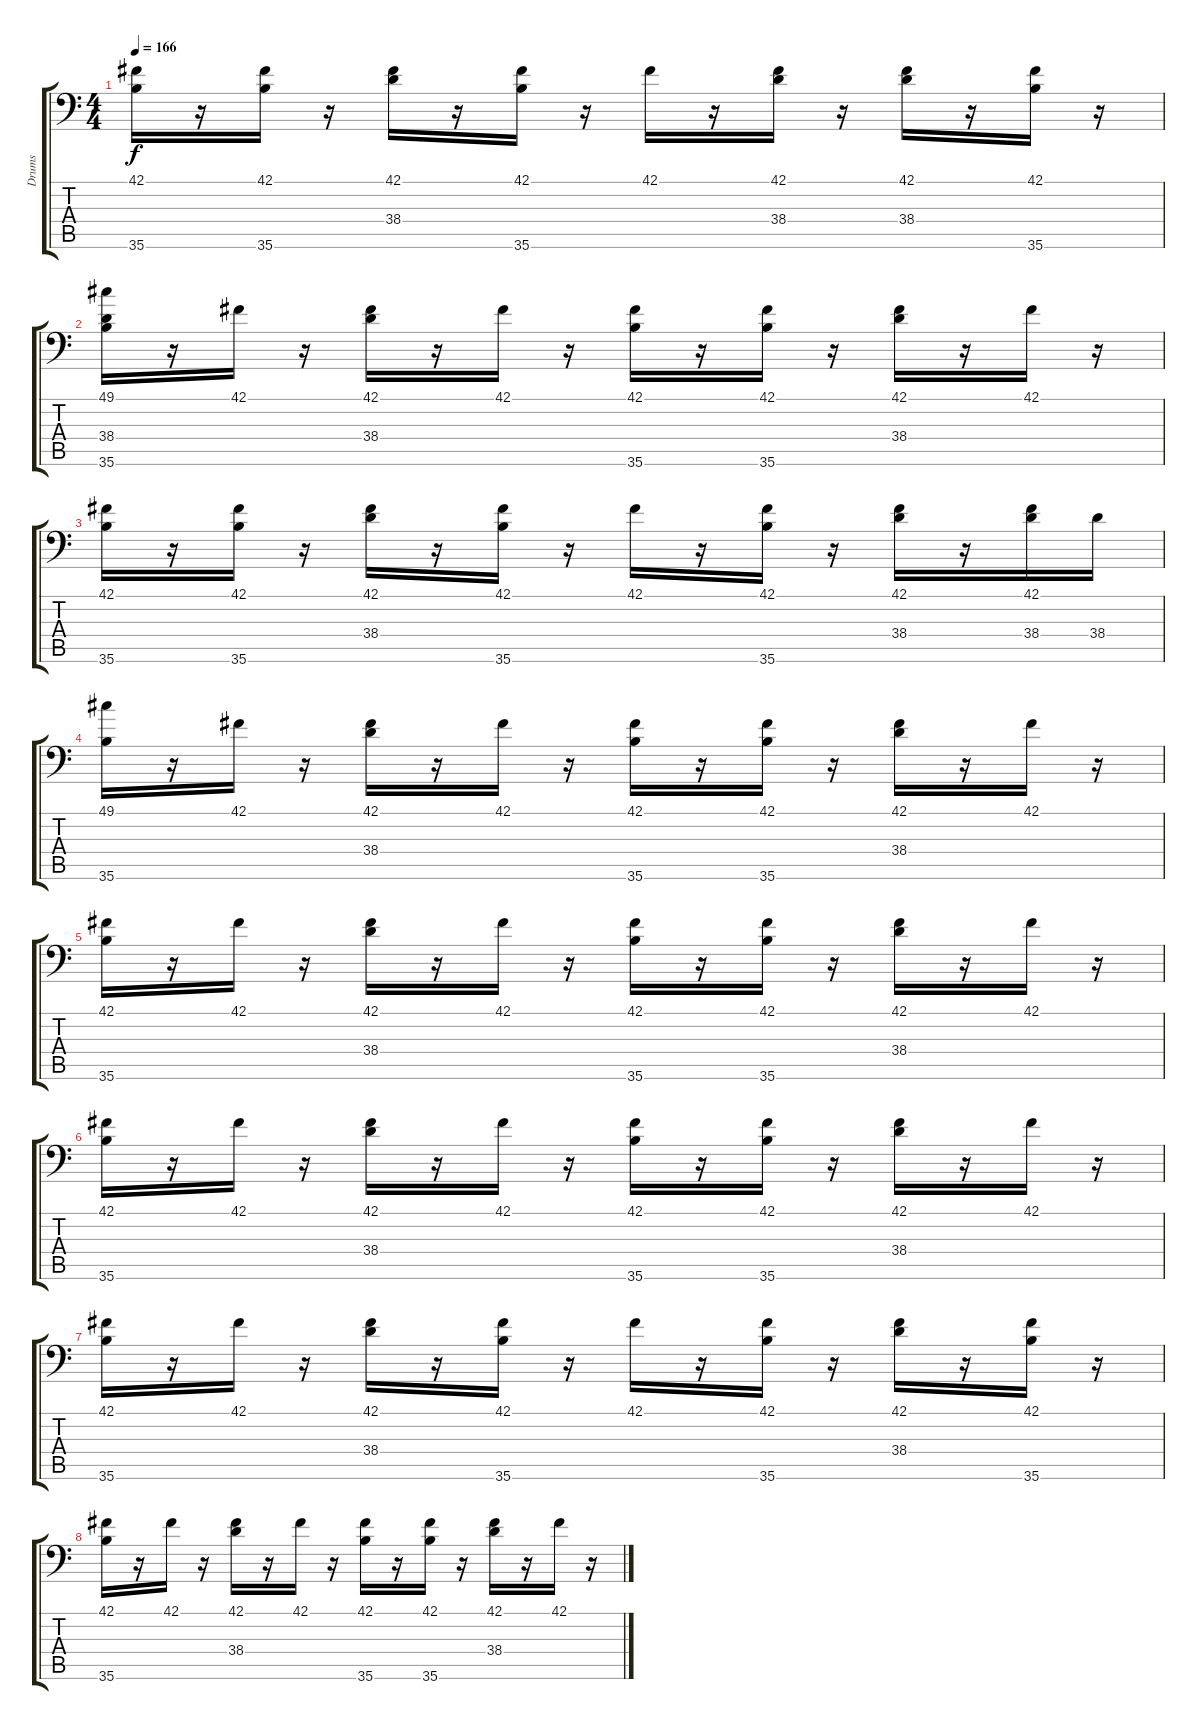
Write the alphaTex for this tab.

\track ("Drums" "Drums") {instrument acousticgrandpiano}
\staff {score tabs}
\tuning (C-1 C-1 C-1 C-1 C-1 C-1) {hide}
\ts (4 4)
\tempo 166
\clef f4
\ks c
(42.1 35.6).16{dy f} r.16 (42.1 35.6).16 r.16 (42.1 38.4).16 r.16 (42.1 35.6).16 r.16 42.1.16 r.16 (42.1 38.4).16 r.16 (42.1 38.4).16 r.16 (42.1 35.6).16 r.16 |
(49.1 38.4 35.6).16 r.16 42.1.16 r.16 (42.1 38.4).16 r.16 42.1.16 r.16 (42.1 35.6).16 r.16 (42.1 35.6).16 r.16 (42.1 38.4).16 r.16 42.1.16 r.16 |
(42.1 35.6).16 r.16 (42.1 35.6).16 r.16 (42.1 38.4).16 r.16 (42.1 35.6).16 r.16 42.1.16 r.16 (42.1 35.6).16 r.16 (42.1 38.4).16 r.16 (42.1 38.4).16 38.4.16 |
(49.1 35.6).16 r.16 42.1.16 r.16 (42.1 38.4).16 r.16 42.1.16 r.16 (42.1 35.6).16 r.16 (42.1 35.6).16 r.16 (42.1 38.4).16 r.16 42.1.16 r.16 |
(42.1 35.6).16 r.16 42.1.16 r.16 (42.1 38.4).16 r.16 42.1.16 r.16 (42.1 35.6).16 r.16 (42.1 35.6).16 r.16 (42.1 38.4).16 r.16 42.1.16 r.16 |
(42.1 35.6).16 r.16 42.1.16 r.16 (42.1 38.4).16 r.16 42.1.16 r.16 (42.1 35.6).16 r.16 (42.1 35.6).16 r.16 (42.1 38.4).16 r.16 42.1.16 r.16 |
(42.1 35.6).16 r.16 42.1.16 r.16 (42.1 38.4).16 r.16 (42.1 35.6).16 r.16 42.1.16 r.16 (42.1 35.6).16 r.16 (42.1 38.4).16 r.16 (42.1 35.6).16 r.16 |
(42.1 35.6).16 r.16 42.1.16 r.16 (42.1 38.4).16 r.16 42.1.16 r.16 (42.1 35.6).16 r.16 (42.1 35.6).16 r.16 (42.1 38.4).16 r.16 42.1.16 r.16
